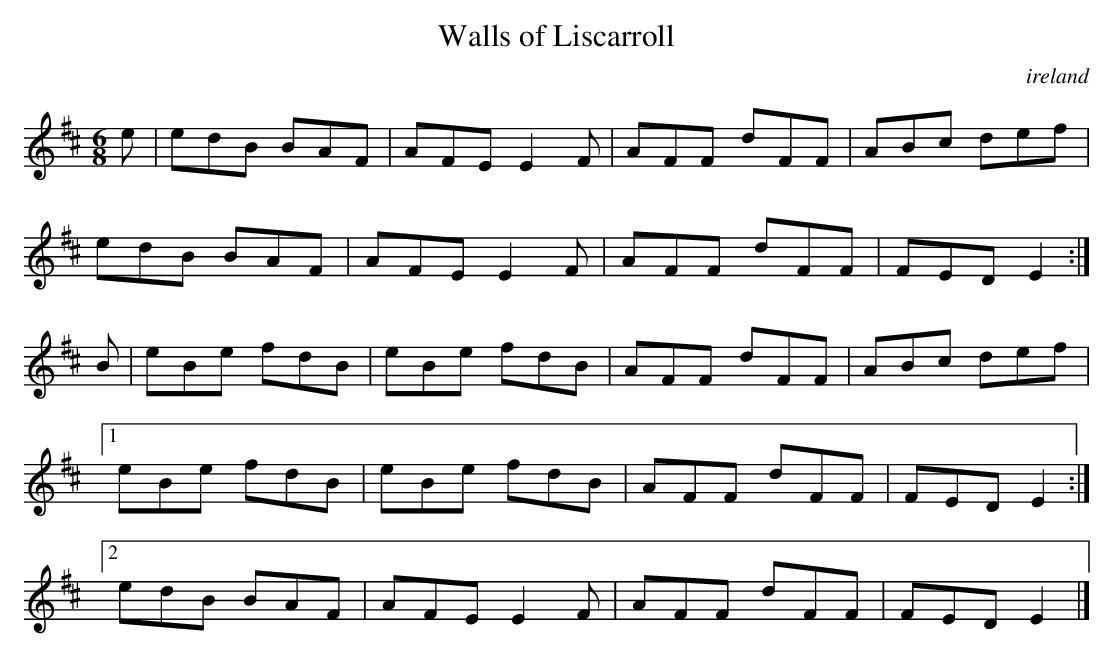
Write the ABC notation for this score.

X:1
T:Walls of Liscarroll
O:ireland
M:6/8
L:1/8
K:E Dorian
e|edB BAF|AFE E2F|AFF dFF|ABc def|!
edB BAF|AFE E2F|AFF dFF|FED E2:|!
B|eBe fdB|eBe fdB|AFF dFF|ABc def|!
[1 eBe fdB|eBe fdB|AFF dFF|FED E2:|!
[2 edB BAF|AFE E2F|AFF dFF|FED E2|]!
